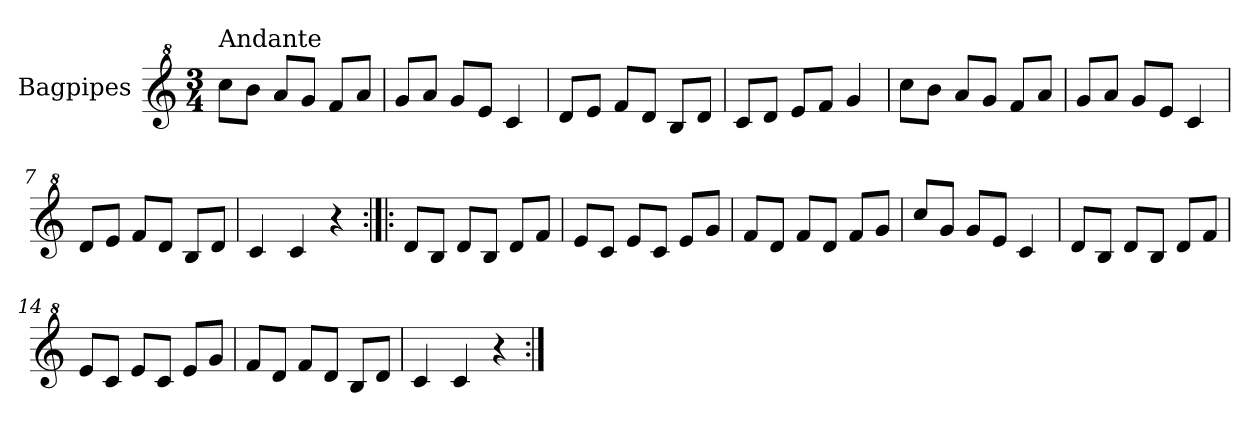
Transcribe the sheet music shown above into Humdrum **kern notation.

**kern
*part1
*staff1
*I"Bagpipes
*I'Bag
*clefG^2
*k[]
*C:
*M3/4
=1
!LO:TX:a:t=Andante
8ccc\L
8bb\J
8aa/L
8gg/J
8ff/L
8aa/J
=2
8gg/L
8aa/J
8gg/L
8ee/J
4cc/
=3
8dd/L
8ee/J
8ff/L
8dd/J
8b/L
8dd/J
=4
8cc/L
8dd/J
8ee/L
8ff/J
4gg/
=5
8ccc\L
8bb\J
8aa/L
8gg/J
8ff/L
8aa/J
=6
8gg/L
8aa/J
8gg/L
8ee/J
4cc/
=7
8dd/L
8ee/J
8ff/L
8dd/J
8b/L
8dd/J
=8
4cc/
4cc/
4r
!!LO:LB:g=z
=9:|!|:
8dd/L
8b/J
8dd/L
8b/J
8dd/L
8ff/J
=10
8ee/L
8cc/J
8ee/L
8cc/J
8ee/L
8gg/J
=11
8ff/L
8dd/J
8ff/L
8dd/J
8ff/L
8gg/J
=12
8ccc/L
8gg/J
8gg/L
8ee/J
4cc/
=13
8dd/L
8b/J
8dd/L
8b/J
8dd/L
8ff/J
=14
8ee/L
8cc/J
8ee/L
8cc/J
8ee/L
8gg/J
=15
8ff/L
8dd/J
8ff/L
8dd/J
8b/L
8dd/J
=16
4cc/
4cc/
4r
=:|!
*-
